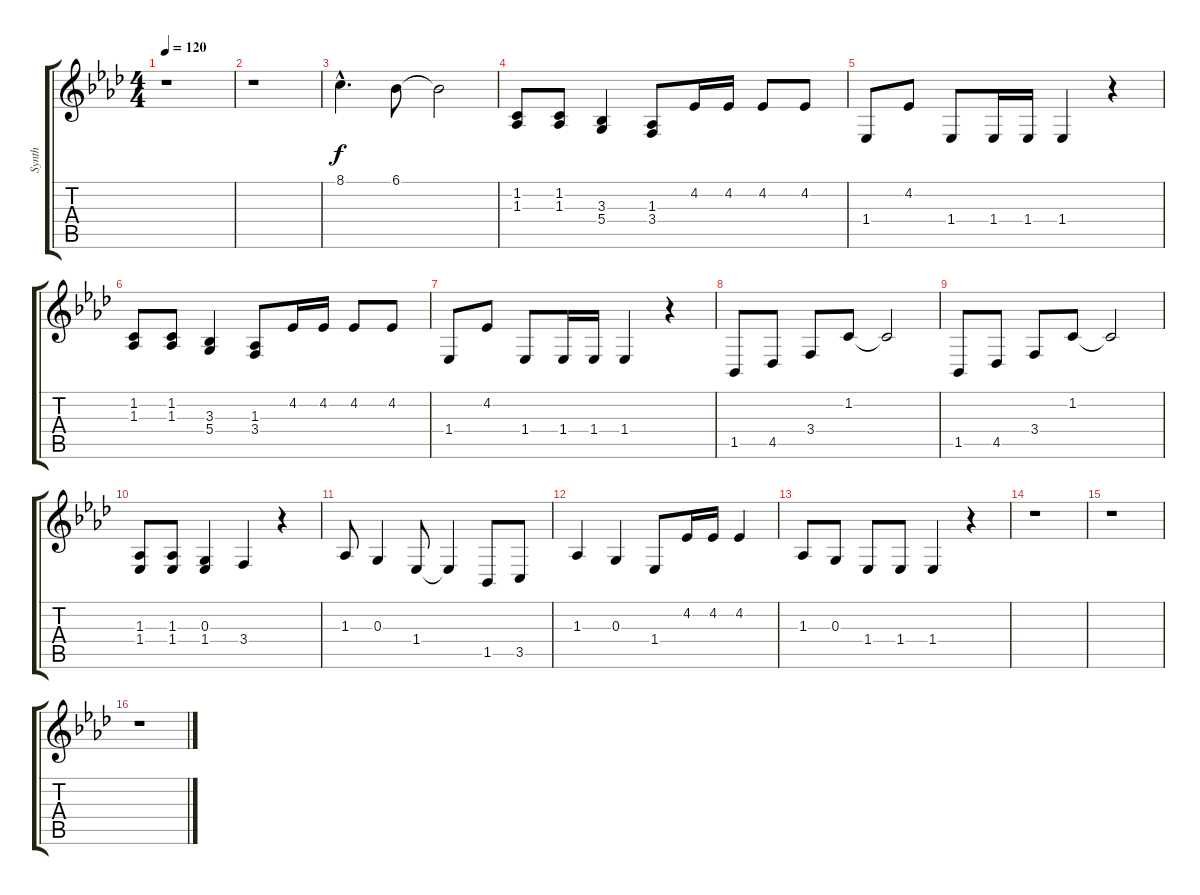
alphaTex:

\track ("Synth" "Synth") {instrument pad1newage}
\staff {score tabs}
\tuning (E4 B3 G3 D3 A2 E2) {hide}
\ts (4 4)
\tempo 120
\clef g2
\ks ab
r.1{dy f} |
r.1 |
8.1{hac}.4{d} 6.1.8 6.1{t}.2 |
(1.2 1.3).8 (1.2 1.3).8 (3.3 5.4).4 (1.3 3.4).8 4.2.16 4.2.16 4.2.8 4.2.8 |
1.4.8 4.2.8 1.4.8 1.4.16 1.4.16 1.4.4 r.4 |
(1.2 1.3).8 (1.2 1.3).8 (3.3 5.4).4 (1.3 3.4).8 4.2.16 4.2.16 4.2.8 4.2.8 |
1.4.8 4.2.8 1.4.8 1.4.16 1.4.16 1.4.4 r.4 |
1.5.8 4.5.8 3.4.8 1.2.8 1.2{t}.2 |
1.5.8 4.5.8 3.4.8 1.2.8 1.2{t}.2 |
(1.3 1.4).8 (1.3 1.4).8 (0.3 1.4).4 3.4.4 r.4 |
1.3.8 0.3.4 1.4.8 1.4{t}.4 1.5.8 3.5.8 |
1.3.4 0.3.4 1.4.8 4.2.16 4.2.16 4.2.4 |
1.3.8 0.3.8 1.4.8 1.4.8 1.4.4 r.4 |
r.1 |
r.1 |
r.1
